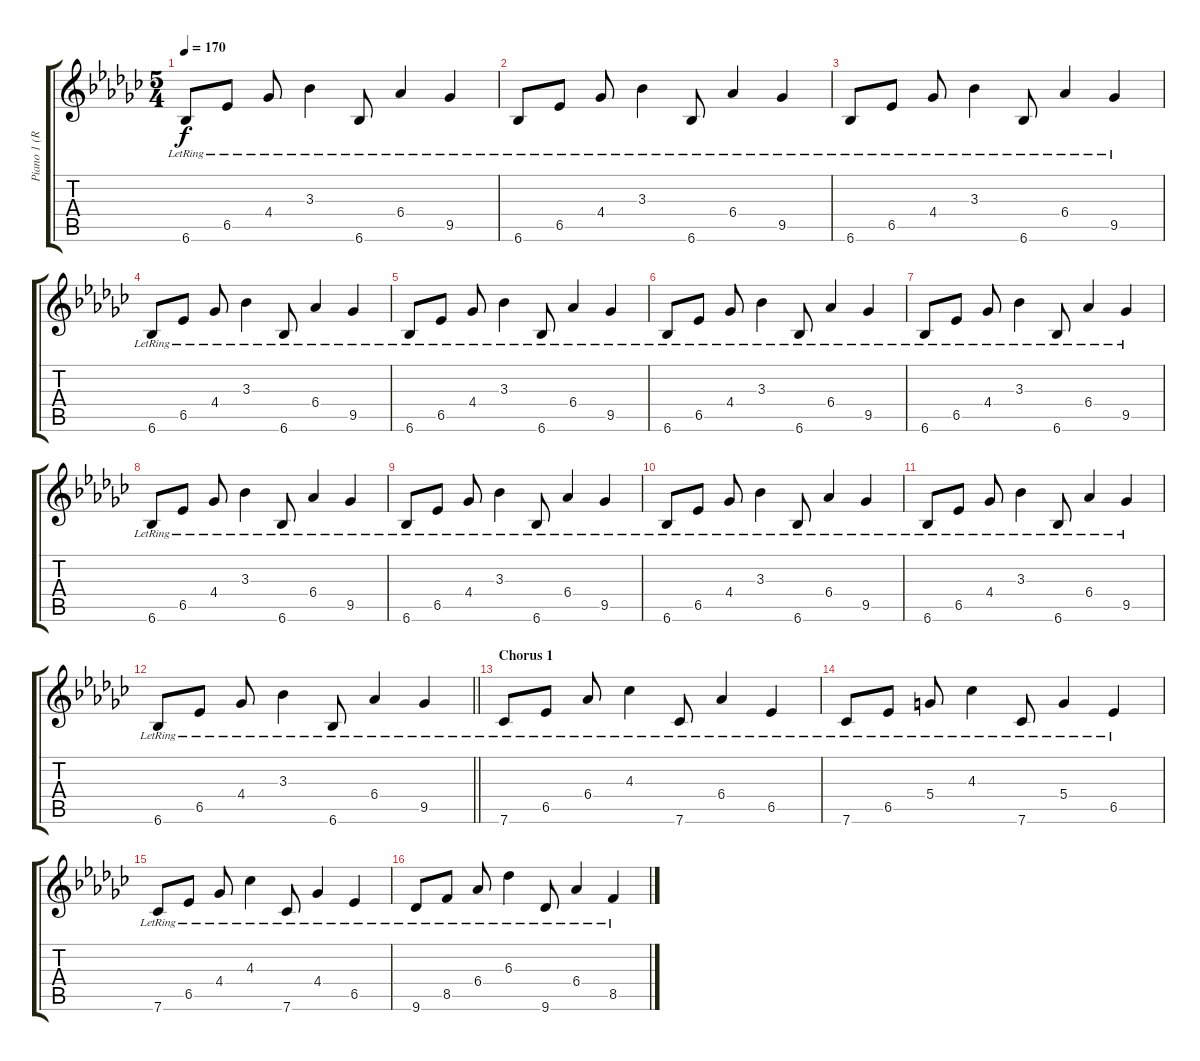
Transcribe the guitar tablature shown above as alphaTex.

\track ("Piano 1 (Right Hand)" "Piano 1 (R") {instrument electricpiano1}
\staff {score tabs}
\tuning (E5 B4 G4 D4 A3 E3) {hide}
\ts (5 4)
\tempo 170
\clef g2
\ks gb
6.6{lr}.8{dy f} 6.5{lr}.8 4.4{lr}.8 3.3{lr}.4 6.6{lr}.8 6.4{lr}.4 9.5{lr}.4 |
6.6{lr}.8 6.5{lr}.8 4.4{lr}.8 3.3{lr}.4 6.6{lr}.8 6.4{lr}.4 9.5{lr}.4 |
6.6{lr}.8 6.5{lr}.8 4.4{lr}.8 3.3{lr}.4 6.6{lr}.8 6.4{lr}.4 9.5{lr}.4 |
6.6{lr}.8 6.5{lr}.8 4.4{lr}.8 3.3{lr}.4 6.6{lr}.8 6.4{lr}.4 9.5{lr}.4 |
6.6{lr}.8 6.5{lr}.8 4.4{lr}.8 3.3{lr}.4 6.6{lr}.8 6.4{lr}.4 9.5{lr}.4 |
6.6{lr}.8 6.5{lr}.8 4.4{lr}.8 3.3{lr}.4 6.6{lr}.8 6.4{lr}.4 9.5{lr}.4 |
6.6{lr}.8 6.5{lr}.8 4.4{lr}.8 3.3{lr}.4 6.6{lr}.8 6.4{lr}.4 9.5{lr}.4 |
6.6{lr}.8 6.5{lr}.8 4.4{lr}.8 3.3{lr}.4 6.6{lr}.8 6.4{lr}.4 9.5{lr}.4 |
6.6{lr}.8 6.5{lr}.8 4.4{lr}.8 3.3{lr}.4 6.6{lr}.8 6.4{lr}.4 9.5{lr}.4 |
6.6{lr}.8 6.5{lr}.8 4.4{lr}.8 3.3{lr}.4 6.6{lr}.8 6.4{lr}.4 9.5{lr}.4 |
6.6{lr}.8 6.5{lr}.8 4.4{lr}.8 3.3{lr}.4 6.6{lr}.8 6.4{lr}.4 9.5{lr}.4 |
\barLineRight lightlight
6.6{lr}.8 6.5{lr}.8 4.4{lr}.8 3.3{lr}.4 6.6{lr}.8 6.4{lr}.4 9.5{lr}.4 |
\section ("" "Chorus 1")
7.6{lr}.8 6.5{lr}.8 6.4{lr}.8 4.3{lr}.4 7.6{lr}.8 6.4{lr}.4 6.5{lr}.4 |
7.6{lr}.8 6.5{lr}.8 5.4{lr}.8 4.3{lr}.4 7.6{lr}.8 5.4{lr}.4 6.5{lr}.4 |
7.6{lr}.8 6.5{lr}.8 4.4{lr}.8 4.3{lr}.4 7.6{lr}.8 4.4{lr}.4 6.5{lr}.4 |
9.6{lr}.8 8.5{lr}.8 6.4{lr}.8 6.3{lr}.4 9.6{lr}.8 6.4{lr}.4 8.5{lr}.4
